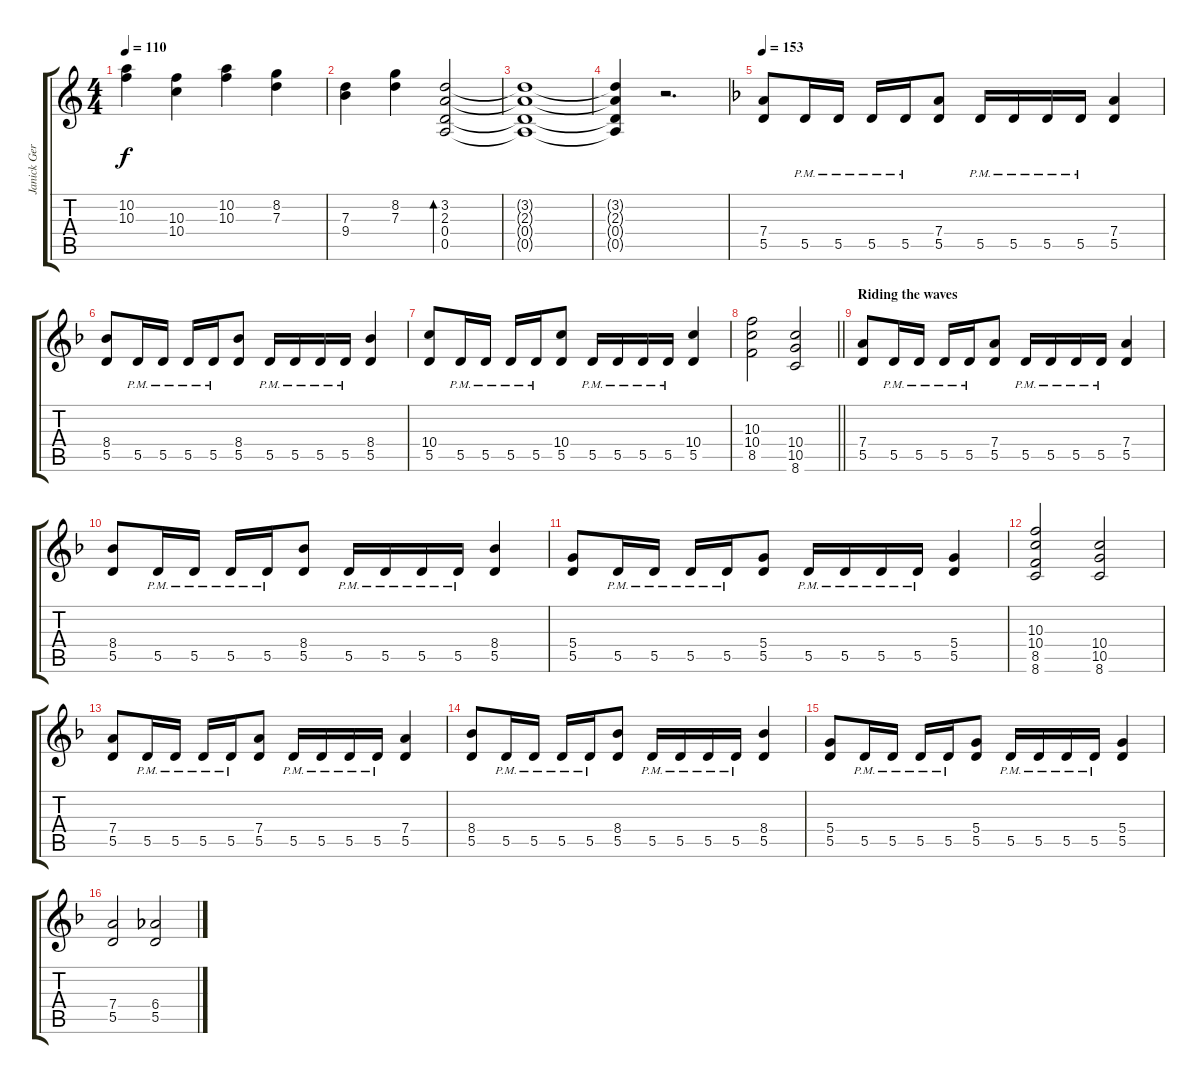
\track ("Janick Gers" "Janick Ger") {instrument acousticguitarsteel}
\staff {score tabs}
\tuning (E4 B3 G3 D3 A2 E2) {hide}
\ts (4 4)
\tempo 110
\clef g2
\ks c
(10.2 10.3).4{dy f} (10.3 10.4).4 (10.2 10.3).4 (8.2 7.3).4 |
(7.3 9.4).4 (8.2 7.3).4 (3.2 2.3 0.4 0.5).2{bd 480} |
(3.2{t} 2.3{t} 0.4{t} 0.5{t}).1 |
(3.2{t} 2.3{t} 0.4{t} 0.5{t}).4 r.2{d} |
\tempo 153
\ks f
(7.4 5.5).8{balance 0 instrument distortionguitar} 5.5{pm}.16 5.5{pm}.16 5.5{pm}.16 5.5{pm}.16 (7.4 5.5).8 5.5{pm}.16 5.5{pm}.16 5.5{pm}.16 5.5{pm}.16 (7.4 5.5).4 |
(8.4 5.5).8 5.5{pm}.16 5.5{pm}.16 5.5{pm}.16 5.5{pm}.16 (8.4 5.5).8 5.5{pm}.16 5.5{pm}.16 5.5{pm}.16 5.5{pm}.16 (8.4 5.5).4 |
(10.4 5.5).8 5.5{pm}.16 5.5{pm}.16 5.5{pm}.16 5.5{pm}.16 (10.4 5.5).8 5.5{pm}.16 5.5{pm}.16 5.5{pm}.16 5.5{pm}.16 (10.4 5.5).4 |
\barLineRight lightlight
(10.3 10.4 8.5).2 (10.4 10.5 8.6).2 |
\section ("" "Riding the waves")
(7.4 5.5).8{balance 0 instrument distortionguitar} 5.5{pm}.16 5.5{pm}.16 5.5{pm}.16 5.5{pm}.16 (7.4 5.5).8 5.5{pm}.16 5.5{pm}.16 5.5{pm}.16 5.5{pm}.16 (7.4 5.5).4 |
(8.4 5.5).8 5.5{pm}.16 5.5{pm}.16 5.5{pm}.16 5.5{pm}.16 (8.4 5.5).8 5.5{pm}.16 5.5{pm}.16 5.5{pm}.16 5.5{pm}.16 (8.4 5.5).4 |
(5.4 5.5).8 5.5{pm}.16 5.5{pm}.16 5.5{pm}.16 5.5{pm}.16 (5.4 5.5).8 5.5{pm}.16 5.5{pm}.16 5.5{pm}.16 5.5{pm}.16 (5.4 5.5).4 |
(10.3 10.4 8.5 8.6).2 (10.4 10.5 8.6).2 |
(7.4 5.5).8{balance 0 instrument distortionguitar} 5.5{pm}.16 5.5{pm}.16 5.5{pm}.16 5.5{pm}.16 (7.4 5.5).8 5.5{pm}.16 5.5{pm}.16 5.5{pm}.16 5.5{pm}.16 (7.4 5.5).4 |
(8.4 5.5).8 5.5{pm}.16 5.5{pm}.16 5.5{pm}.16 5.5{pm}.16 (8.4 5.5).8 5.5{pm}.16 5.5{pm}.16 5.5{pm}.16 5.5{pm}.16 (8.4 5.5).4 |
(5.4 5.5).8 5.5{pm}.16 5.5{pm}.16 5.5{pm}.16 5.5{pm}.16 (5.4 5.5).8 5.5{pm}.16 5.5{pm}.16 5.5{pm}.16 5.5{pm}.16 (5.4 5.5).4 |
(7.4 5.5).2 (6.4 5.5).2
